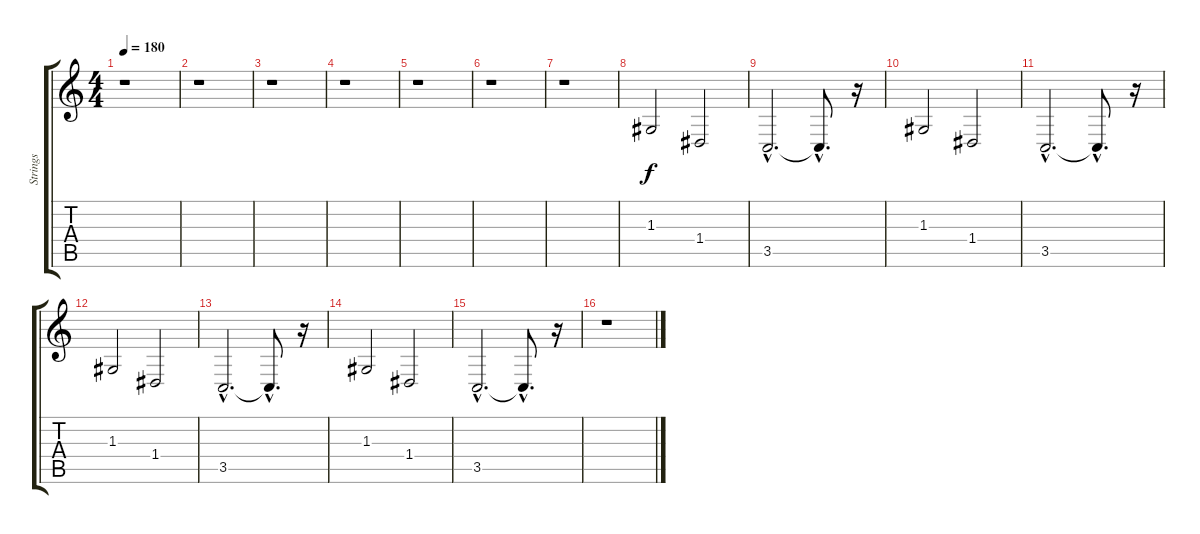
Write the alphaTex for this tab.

\track ("Strings" "Strings") {instrument stringensemble1}
\staff {score tabs}
\tuning (E4 B3 G3 D3 A2 E2) {hide}
\ts (4 4)
\tempo 180
\clef g2
\ks c
r.1{dy f} |
r.1 |
r.1 |
r.1 |
r.1 |
r.1 |
r.1 |
1.3.2 1.4.2 |
3.5{hac}.2{d} 3.5{hac t}.8{d} r.16 |
1.3.2 1.4.2 |
3.5{hac}.2{d} 3.5{hac t}.8{d} r.16 |
1.3.2 1.4.2 |
3.5{hac}.2{d} 3.5{hac t}.8{d} r.16 |
1.3.2 1.4.2 |
3.5{hac}.2{d} 3.5{hac t}.8{d} r.16 |
r.1
